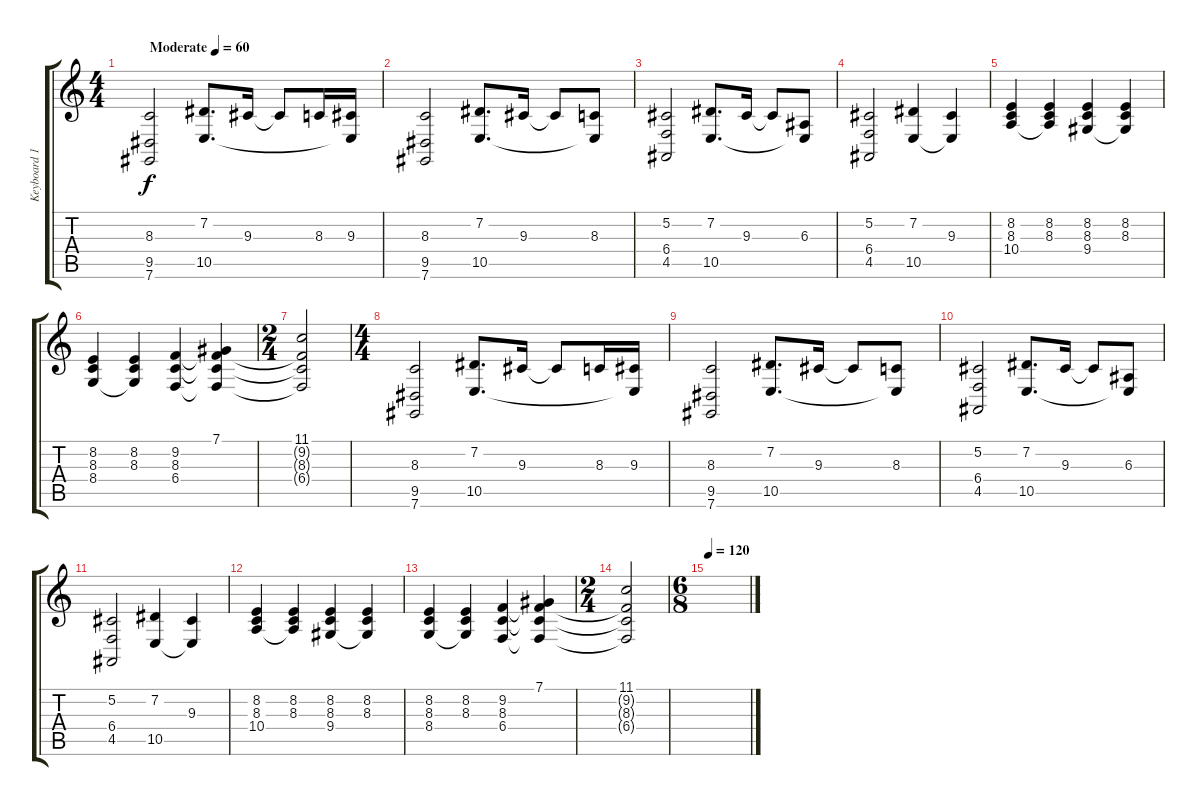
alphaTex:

\track ("Keyboard 1" "Keyboard 1") {instrument acousticgrandpiano}
\staff {score tabs}
\tuning (Db4 Ab3 E3 B2 Gb2 Db2) {hide}
\ts (4 4)
\tempo (60 "Moderate")
\clef g2
\ks c
(8.3 9.5 7.6).2{dy f instrument acousticgrandpiano} (7.2 10.5).8{d} 9.3.16 9.3{t}.8 8.3.16 (9.3 10.5{t}).16 |
(8.3 9.5 7.6).2 (7.2 10.5).8{d} 9.3.16 9.3{t}.8 (8.3 10.5{t}).8 |
(5.2 6.4 4.5).2 (7.2 10.5).8{d} 9.3.16 9.3{t}.8 (6.3 10.5{t}).8 |
(5.2 6.4 4.5).2 (7.2 10.5).4 (9.3 10.5{t}).4 |
(8.2 8.3 10.4).4 (8.2 8.3 10.4{t}).4 (8.2 8.3 9.4).4 (8.2 8.3 9.4{t}).4 |
(8.2 8.3 8.4).4 (8.2 8.3 8.4{t}).4 (9.2 8.3 6.4).4 (7.1 9.2{t} 8.3{t} 6.4{t}).4 |
\ts (2 4)
(11.1 9.2{t} 8.3{t} 6.4{t}).2 |
\ts (4 4)
(8.3 9.5 7.6).2 (7.2 10.5).8{d} 9.3.16 9.3{t}.8 8.3.16 (9.3 10.5{t}).16 |
(8.3 9.5 7.6).2 (7.2 10.5).8{d} 9.3.16 9.3{t}.8 (8.3 10.5{t}).8 |
(5.2 6.4 4.5).2 (7.2 10.5).8{d} 9.3.16 9.3{t}.8 (6.3 10.5{t}).8 |
(5.2 6.4 4.5).2 (7.2 10.5).4 (9.3 10.5{t}).4 |
(8.2 8.3 10.4).4 (8.2 8.3 10.4{t}).4 (8.2 8.3 9.4).4 (8.2 8.3 9.4{t}).4 |
(8.2 8.3 8.4).4 (8.2 8.3 8.4{t}).4 (9.2 8.3 6.4).4 (7.1 9.2{t} 8.3{t} 6.4{t}).4 |
\ts (2 4)
(11.1 9.2{t} 8.3{t} 6.4{t}).2 |
\ts (6 8)
\tempo 120
